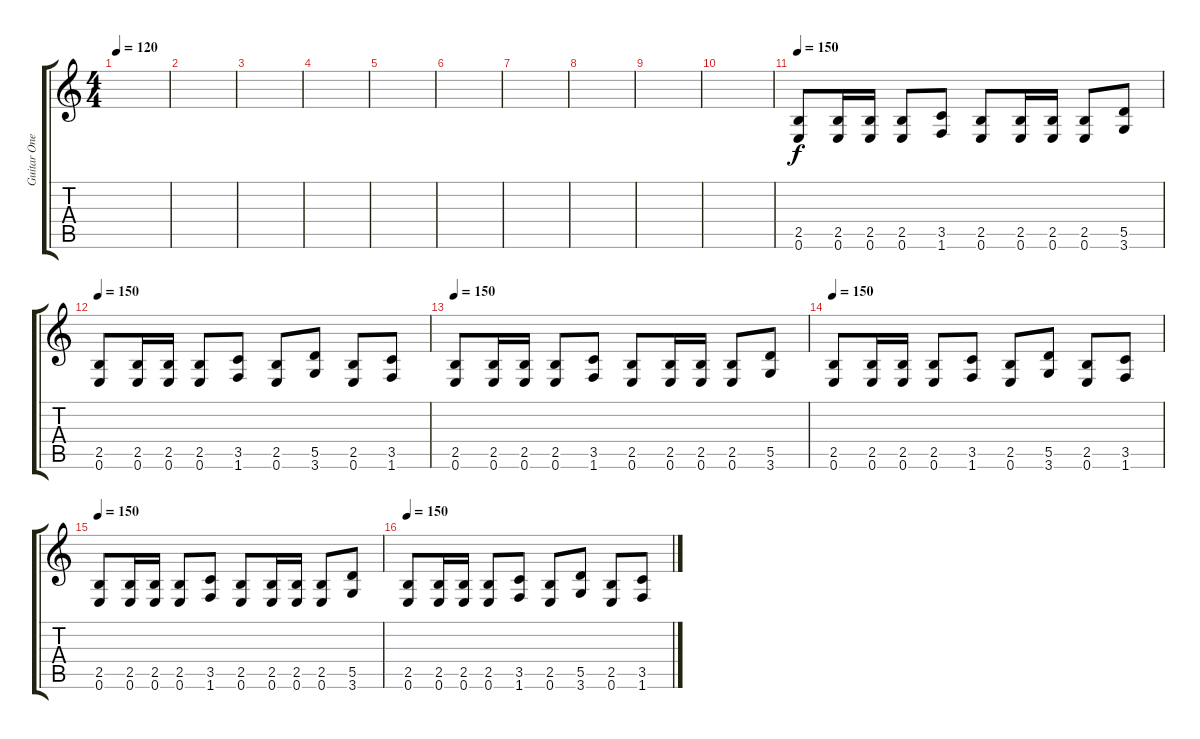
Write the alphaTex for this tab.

\track ("Guitar One" "Guitar One") {instrument distortionguitar}
\staff {score tabs}
\tuning (E4 B3 G3 D3 A2 E2) {hide}
\ts (4 4)
\tempo 120
\clef g2
\ks c
|
|
|
|
|
|
|
|
|
|
\tempo 150
(2.5 0.6).8 (2.5 0.6).16 (2.5 0.6).16 (2.5 0.6).8 (3.5 1.6).8 (2.5 0.6).8 (2.5 0.6).16 (2.5 0.6).16 (2.5 0.6).8 (5.5 3.6).8 |
\tempo 150
(2.5 0.6).8 (2.5 0.6).16 (2.5 0.6).16 (2.5 0.6).8 (3.5 1.6).8 (2.5 0.6).8 (5.5 3.6).8 (2.5 0.6).8 (3.5 1.6).8 |
\tempo 150
(2.5 0.6).8 (2.5 0.6).16 (2.5 0.6).16 (2.5 0.6).8 (3.5 1.6).8 (2.5 0.6).8 (2.5 0.6).16 (2.5 0.6).16 (2.5 0.6).8 (5.5 3.6).8 |
\tempo 150
(2.5 0.6).8 (2.5 0.6).16 (2.5 0.6).16 (2.5 0.6).8 (3.5 1.6).8 (2.5 0.6).8 (5.5 3.6).8 (2.5 0.6).8 (3.5 1.6).8 |
\tempo 150
(2.5 0.6).8 (2.5 0.6).16 (2.5 0.6).16 (2.5 0.6).8 (3.5 1.6).8 (2.5 0.6).8 (2.5 0.6).16 (2.5 0.6).16 (2.5 0.6).8 (5.5 3.6).8 |
\tempo 150
(2.5 0.6).8 (2.5 0.6).16 (2.5 0.6).16 (2.5 0.6).8 (3.5 1.6).8 (2.5 0.6).8 (5.5 3.6).8 (2.5 0.6).8 (3.5 1.6).8
